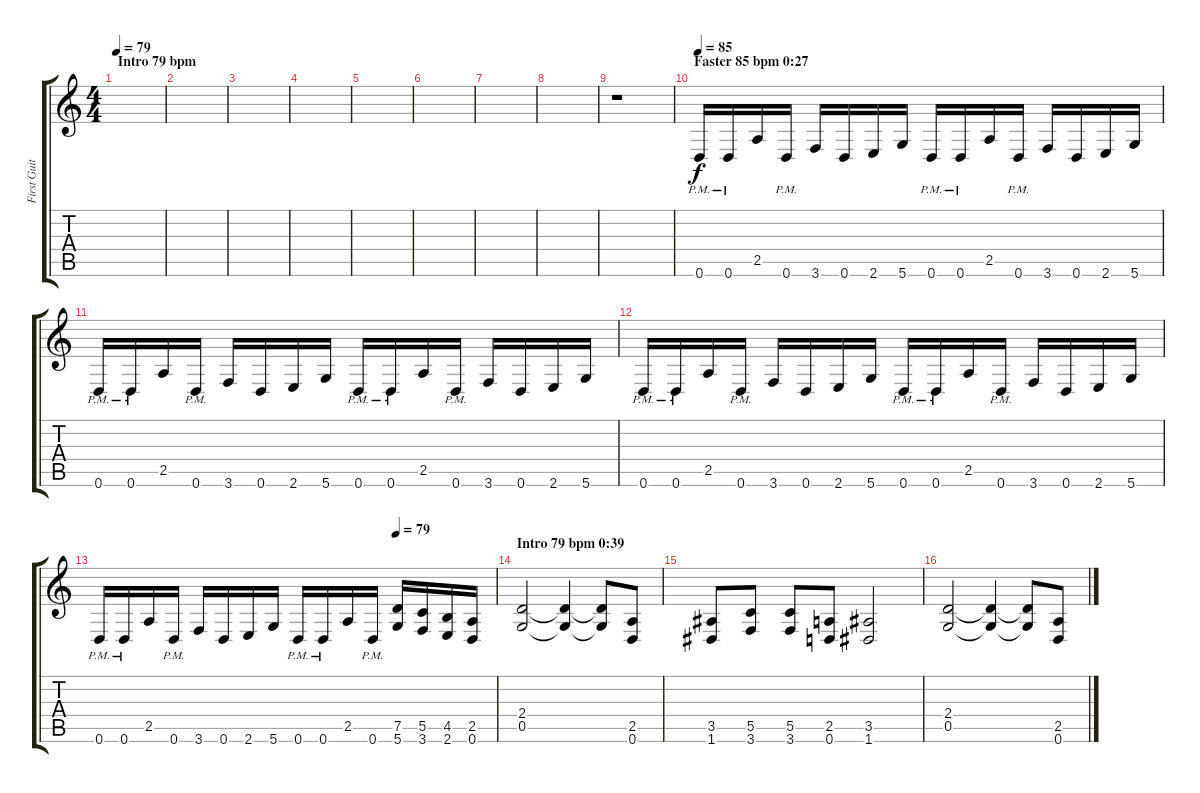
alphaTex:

\track ("First Guitar" "First Guit") {instrument overdrivenguitar}
\staff {score tabs}
\tuning (D4 A3 F3 C3 G2 D2) {hide}
\ts (4 4)
\section ("" "Intro 79 bpm")
\tempo 79
\clef g2
\ks c
|
|
|
|
|
|
|
|
r.1 |
\section ("" "Faster 85 bpm 0:27 ")
\tempo 85
0.6{pm}.16 0.6{pm}.16 2.5.16 0.6{pm}.16 3.6.16 0.6.16 2.6.16 5.6.16 0.6{pm}.16 0.6{pm}.16 2.5.16 0.6{pm}.16 3.6.16 0.6.16 2.6.16 5.6.16 |
0.6{pm}.16 0.6{pm}.16 2.5.16 0.6{pm}.16 3.6.16 0.6.16 2.6.16 5.6.16 0.6{pm}.16 0.6{pm}.16 2.5.16 0.6{pm}.16 3.6.16 0.6.16 2.6.16 5.6.16 |
0.6{pm}.16 0.6{pm}.16 2.5.16 0.6{pm}.16 3.6.16 0.6.16 2.6.16 5.6.16 0.6{pm}.16 0.6{pm}.16 2.5.16 0.6{pm}.16 3.6.16 0.6.16 2.6.16 5.6.16 |
\tempo (79 0.75)
0.6{pm}.16 0.6{pm}.16 2.5.16 0.6{pm}.16 3.6.16 0.6.16 2.6.16 5.6.16 0.6{pm}.16 0.6{pm}.16 2.5.16 0.6{pm}.16 (7.5 5.6).16 (5.5 3.6).16 (4.5 2.6).16 (2.5 0.6).16 |
\section ("" "Intro 79 bpm 0:39")
(2.4 0.5).2 (2.4{t} 0.5{t}).4 (2.4{t} 0.5{t}).8 (2.5 0.6).8 |
(3.5 1.6).8 (5.5 3.6).8 (5.5 3.6).8 (2.5 0.6).8 (3.5 1.6).2 |
(2.4 0.5).2 (2.4{t} 0.5{t}).4 (2.4{t} 0.5{t}).8 (2.5 0.6).8
